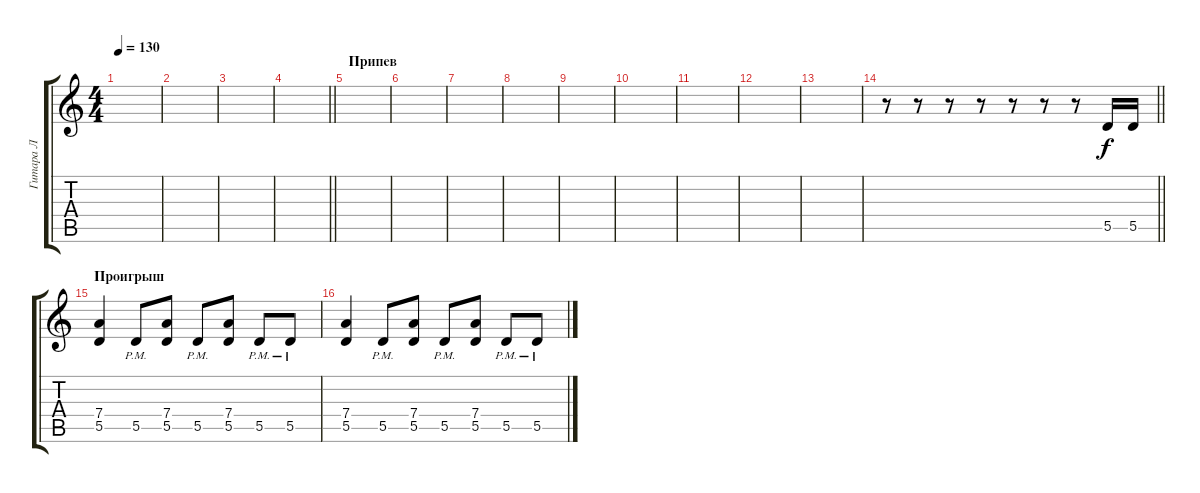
\track ("Гитара Л" "Гитара Л") {instrument distortionguitar}
\staff {score tabs}
\tuning (E4 B3 G3 D3 A2 E2) {hide}
\ts (4 4)
\tempo 130
\clef g2
\ks c
|
|
|
\barLineRight lightlight
|
\section ("" "Припев")
|
|
|
|
|
|
|
|
|
\barLineRight lightlight
r.8 r.8 r.8 r.8 r.8 r.8 r.8 5.5.16 5.5.16 |
\section ("" "Проигрыш")
(7.4 5.5).4 5.5{pm}.8 (7.4 5.5).8 5.5{pm}.8 (7.4 5.5).8 5.5{pm}.8 5.5{pm}.8 |
(7.4 5.5).4 5.5{pm}.8 (7.4 5.5).8 5.5{pm}.8 (7.4 5.5).8 5.5{pm}.8 5.5{pm}.8
